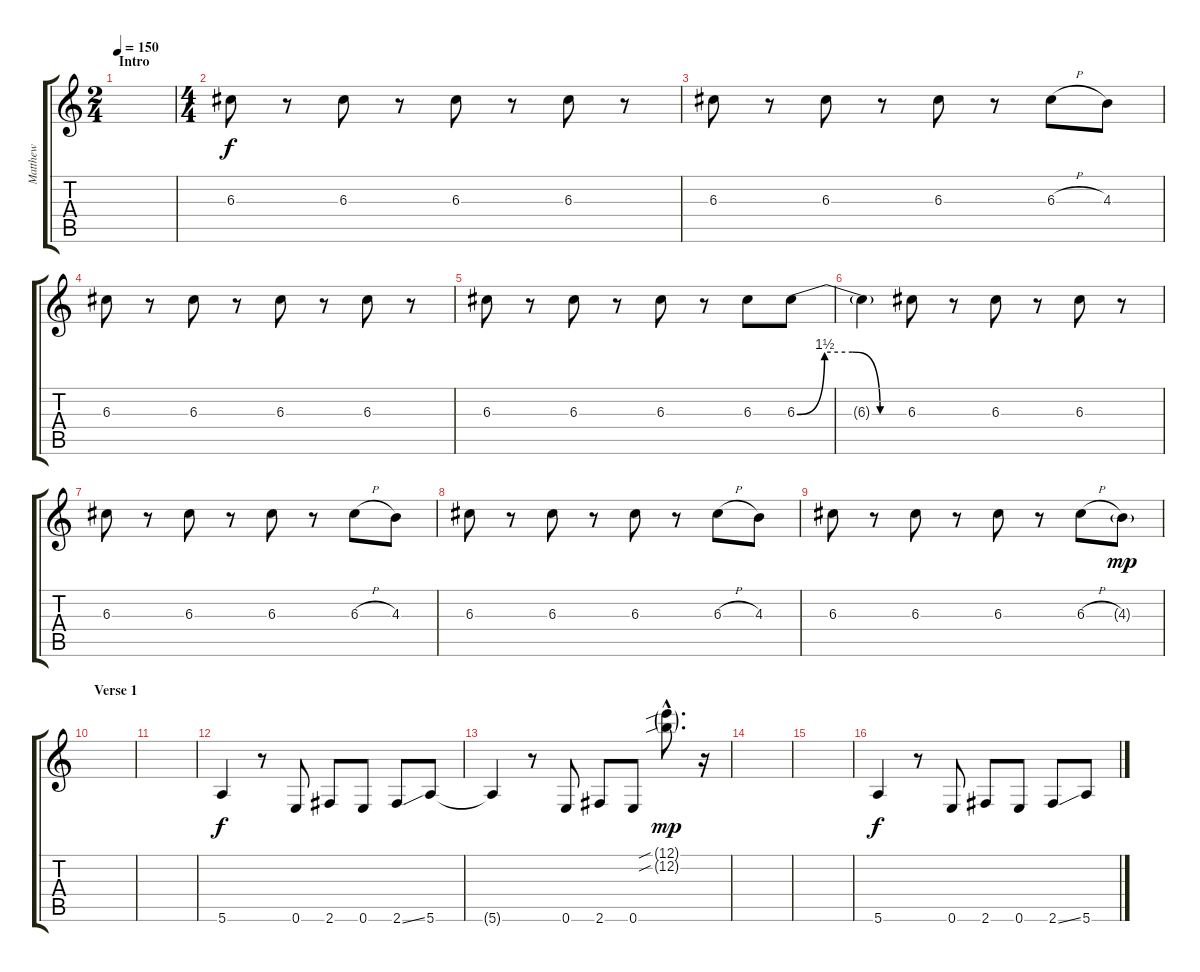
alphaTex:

\track ("Matthew" "Matthew") {instrument distortionguitar}
\staff {score tabs}
\tuning (E4 B3 G3 D3 A2 E2) {hide}
\ts (2 4)
\section ("" "Intro")
\tempo 150
\clef g2
\ks c
|
\ts (4 4)
6.3.8 r.8 6.3.8 r.8 6.3.8 r.8 6.3.8 r.8 |
6.3.8 r.8 6.3.8 r.8 6.3.8 r.8 6.3{h}.8 4.3.8 |
6.3.8 r.8 6.3.8 r.8 6.3.8 r.8 6.3.8 r.8 |
6.3.8 r.8 6.3.8 r.8 6.3.8 r.8 6.3.8 6.3{be (custom 0 0 15 6 30 6 45 0 60 0)}.8 |
6.3{t}.4 6.3.8 r.8 6.3.8 r.8 6.3.8 r.8 |
6.3.8 r.8 6.3.8 r.8 6.3.8 r.8 6.3{h}.8 4.3.8 |
6.3.8 r.8 6.3.8 r.8 6.3.8 r.8 6.3{h}.8 4.3.8 |
6.3.8 r.8 6.3.8 r.8 6.3.8 r.8 6.3{h}.8 4.3{g}.8{dy mp} |
\section ("" "Verse 1")
|
|
5.6.4{dy f} r.8 0.6.8 2.6.8 0.6.8 2.6{ss}.8 5.6.8 |
5.6{t}.4 r.8 0.6.8 2.6.8 0.6.8 (12.1{sib g hac} 12.2{sib g hac}).8{d dy mp} r.16 |
|
|
5.6.4{dy f} r.8 0.6.8 2.6.8 0.6.8 2.6{ss}.8 5.6.8
